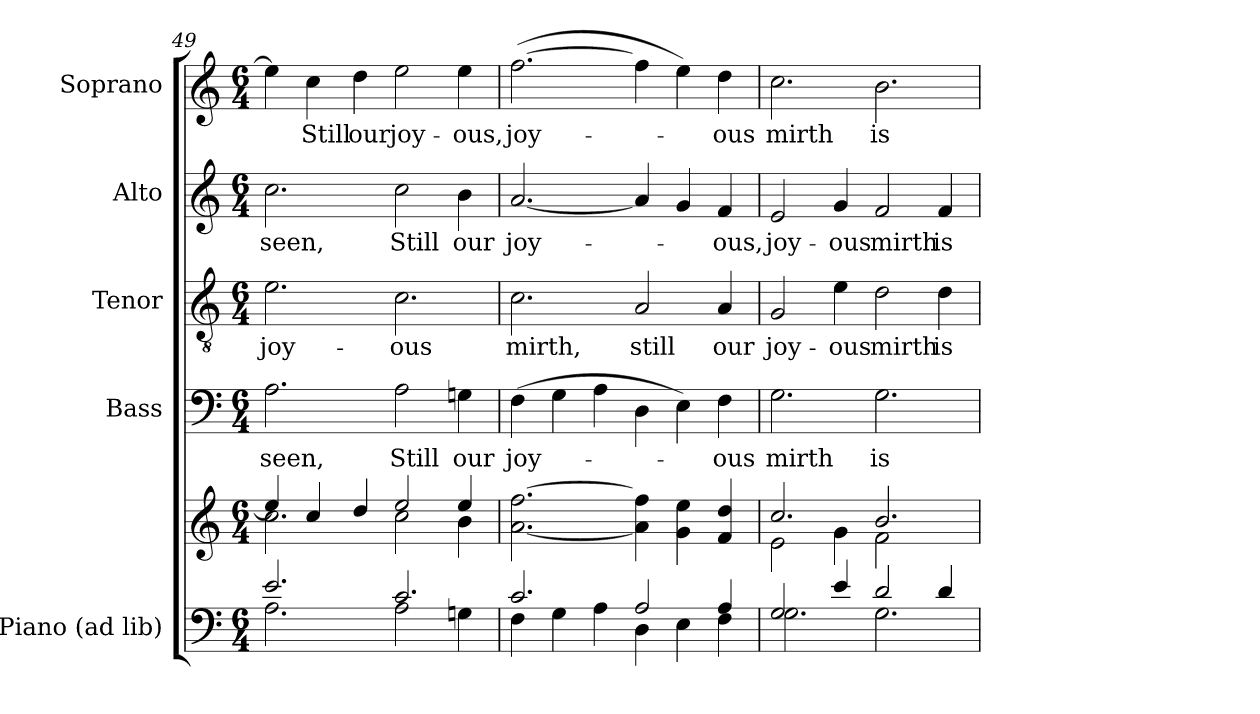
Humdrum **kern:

**kern	**kern	**kern	**text	**kern	**text	**kern	**text	**kern	**text
*part5	*part5	*part4	*part4	*part3	*part3	*part2	*part2	*part1	*part1
*staff6	*staff5	*staff4	*staff4	*staff3	*staff3	*staff2	*staff2	*staff1	*staff1
*I"Piano (ad lib)	*	*I"Bass	*	*I"Tenor	*	*I"Alto	*	*I"Soprano	*
*I'Pno.	*	*I'B.	*	*I'T.	*	*I'A.	*	*I'S.	*
*clefF4	*clefG2	*clefF4	*	*clefGv2	*	*clefG2	*	*clefG2	*
*	*	*	*	*ITrd7c12	*	*	*	*	*
*k[]	*k[]	*k[]	*	*k[]	*	*k[]	*	*k[]	*
*C:	*C:	*C:	*	*C:	*	*C:	*	*C:	*
*M6/4	*M6/4	*M6/4	*	*M6/4	*	*M6/4	*	*M6/4	*
=49	=49	=49	=49	=49	=49	=49	=49	=49	=49
*^	*^	*	*	*	*	*	*	*	*
!	!	!	!	!	!LO:LY:b:color=#000000	!	!	!	!	!	!
!	!	!	!	!	!	!	!LO:LY:b:color=#000000	!	!	!	!
!	!	!	!	!	!	!	!	!	!LO:LY:b:color=#000000	!	!
2.ei/	2.Ai\	4eei/]	2.cci\	2.Ai\	seen,	2.Ei\	joy-	2.cci\	seen,	4eei\]	.
!	!	!	!	!	!	!	!	!	!	!	!LO:LY:b:color=#000000
.	.	4cci/	.	.	.	.	.	.	.	4cci\	Still
!	!	!	!	!	!	!	!	!	!	!	!LO:LY:b:color=#000000
.	.	4ddi/	.	.	.	.	.	.	.	4ddi\	our
!	!	!	!	!	!LO:LY:b:color=#000000	!	!	!	!	!	!
!	!	!	!	!	!	!	!LO:LY:b:color=#000000	!	!	!	!
!	!	!	!	!	!	!	!	!	!LO:LY:b:color=#000000	!	!
!	!	!	!	!	!	!	!	!	!	!	!LO:LY:b:color=#000000
2.ci/	2Ai\	2eei/	2cci\	2Ai\	Still	2.Ci\	-ous	2cci\	Still	2eei\	joy-
!	!	!	!	!	!LO:LY:b:color=#000000	!	!	!	!	!	!
!	!	!	!	!	!	!	!	!	!LO:LY:b:color=#000000	!	!
!	!	!	!	!	!	!	!	!	!	!	!LO:LY:b:color=#000000
.	4Gni\	4eei/	4bi\	4Gni\	our	.	.	4bi\	our	4eei\	-ous,
*	*	*v	*v	*	*	*	*	*	*	*	*
!!LO:LB:g=z
=50	=50	=50	=50	=50	=50	=50	=50	=50	=50	=50
*	*	*^	*	*	*	*	*	*	*	*
!	!	!	!	!	!LO:LY:b:color=#000000	!	!	!	!	!	!
*	*	*v	*v	*	*	*	*	*	*	*	*
*	*	*^	*	*	*	*	*	*	*	*
!	!	!	!	!	!	!	!LO:LY:b:color=#000000	!	!	!	!
*	*	*v	*v	*	*	*	*	*	*	*	*
*	*	*^	*	*	*	*	*	*	*	*
!	!	!	!	!	!	!	!	!	!LO:LY:b:color=#000000	!	!
*	*	*v	*v	*	*	*	*	*	*	*	*
*	*	*^	*	*	*	*	*	*	*	*
!	!	!	!	!	!	!	!	!	!	!	!LO:LY:b:color=#000000
*	*	*v	*v	*	*	*	*	*	*	*	*
2.ci/	4Fi\	[<2.ai\ [>2.ffi	(4Fi\	joy-	2.Ci\	mirth,	[<2.ai/	joy-	([>2.ffi\	joy-
.	4Gi\	.	4Gi\	.	.	.	.	.	.	.
.	4Ai\	.	4Ai\	.	.	.	.	.	.	.
!	!	!	!	!	!	!LO:LY:b:color=#000000	!	!	!	!
2Ai/	4Di\	4ai\] 4ffi]	4Di\	.	2AAi/	still	4ai/]	.	4ffi\]	.
.	4Ei\	4gi\ 4eei	4Ei\)	.	.	.	4gi/	.	4eei\)	.
!	!	!	!	!LO:LY:b:color=#000000	!	!	!	!	!	!
!	!	!	!	!	!	!LO:LY:b:color=#000000	!	!	!	!
!	!	!	!	!	!	!	!	!LO:LY:b:color=#000000	!	!
!	!	!	!	!	!	!	!	!	!	!LO:LY:b:color=#000000
4Ai/	4Fi\	4fi/ 4ddi	4Fi\	-ous	4AAi/	our	4fi/	-ous,	4ddi\	-ous
=51	=51	=51	=51	=51	=51	=51	=51	=51	=51	=51
*	*	*^	*	*	*	*	*	*	*	*
!	!	!	!	!	!LO:LY:b:color=#000000	!	!	!	!	!	!
!	!	!	!	!	!	!	!LO:LY:b:color=#000000	!	!	!	!
!	!	!	!	!	!	!	!	!	!LO:LY:b:color=#000000	!	!
!	!	!	!	!	!	!	!	!	!	!	!LO:LY:b:color=#000000
2Gi/	2.Gi\	2.cci/	2ei\	2.Gi\	mirth	2GGi/	joy-	2ei/	joy-	2.cci\	mirth
!	!	!	!	!	!	!	!LO:LY:b:color=#000000	!	!	!	!
!	!	!	!	!	!	!	!	!	!LO:LY:b:color=#000000	!	!
4ei/	.	.	4gi\	.	.	4Ei\	-ous	4gi/	-ous	.	.
!	!	!	!	!	!LO:LY:b:color=#000000	!	!	!	!	!	!
!	!	!	!	!	!	!	!LO:LY:b:color=#000000	!	!	!	!
!	!	!	!	!	!	!	!	!	!LO:LY:b:color=#000000	!	!
!	!	!	!	!	!	!	!	!	!	!	!LO:LY:b:color=#000000
2di/	2.Gi\	2.bi/	2fi\	2.Gi\	is	2Di\	mirth	2fi/	mirth	2.bi\	is
!	!	!	!	!	!	!	!LO:LY:b:color=#000000	!	!	!	!
!	!	!	!	!	!	!	!	!	!LO:LY:b:color=#000000	!	!
4di/	.	.	4ryy	.	.	4Di\	is	4fi/	is	.	.
*v	*v	*	*	*	*	*	*	*	*	*	*
*	*v	*v	*	*	*	*	*	*	*	*
=	=	=	=	=	=	=	=	=	=
*-	*-	*-	*-	*-	*-	*-	*-	*-	*-
